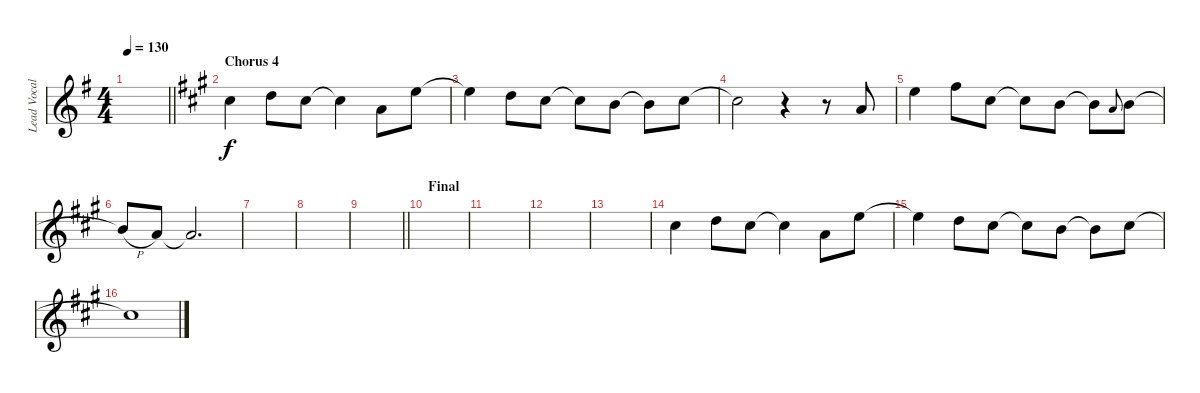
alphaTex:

\track ("Lead Vocals 2" "Lead Vocal") {instrument choiraahs}
\staff {score}
\tuning (E5 B4 G4 D4 A3 E3) {hide}
\ts (4 4)
\tempo 130
\clef g2
\barLineRight lightlight
\ks eminor
|
\section ("" "Chorus 4")
\ks f#minor
2.2.4 3.2.8 2.2.8 2.2{t}.4 2.3.8 5.2.8 |
5.2{t}.4 3.2.8 2.2.8 2.2{t}.8 4.3.8 4.3{t}.8 2.2.8 |
2.2{t}.2 r.4 r.8 2.3.8 |
5.2.4 2.1.8 2.2.8 2.2{t}.8 4.3.8 4.3{t}.8 2.3.8{gr onbeat} 4.3.8 |
4.3{h t}.8 2.3.8 2.3{t}.2{d} |
|
|
\barLineRight lightlight
|
\section ("" "Final")
|
|
|
|
2.2.4 3.2.8 2.2.8 2.2{t}.4 2.3.8 5.2.8 |
5.2{t}.4 3.2.8 2.2.8 2.2{t}.8 4.3.8 4.3{t}.8 2.2.8 |
2.2{t}.1
